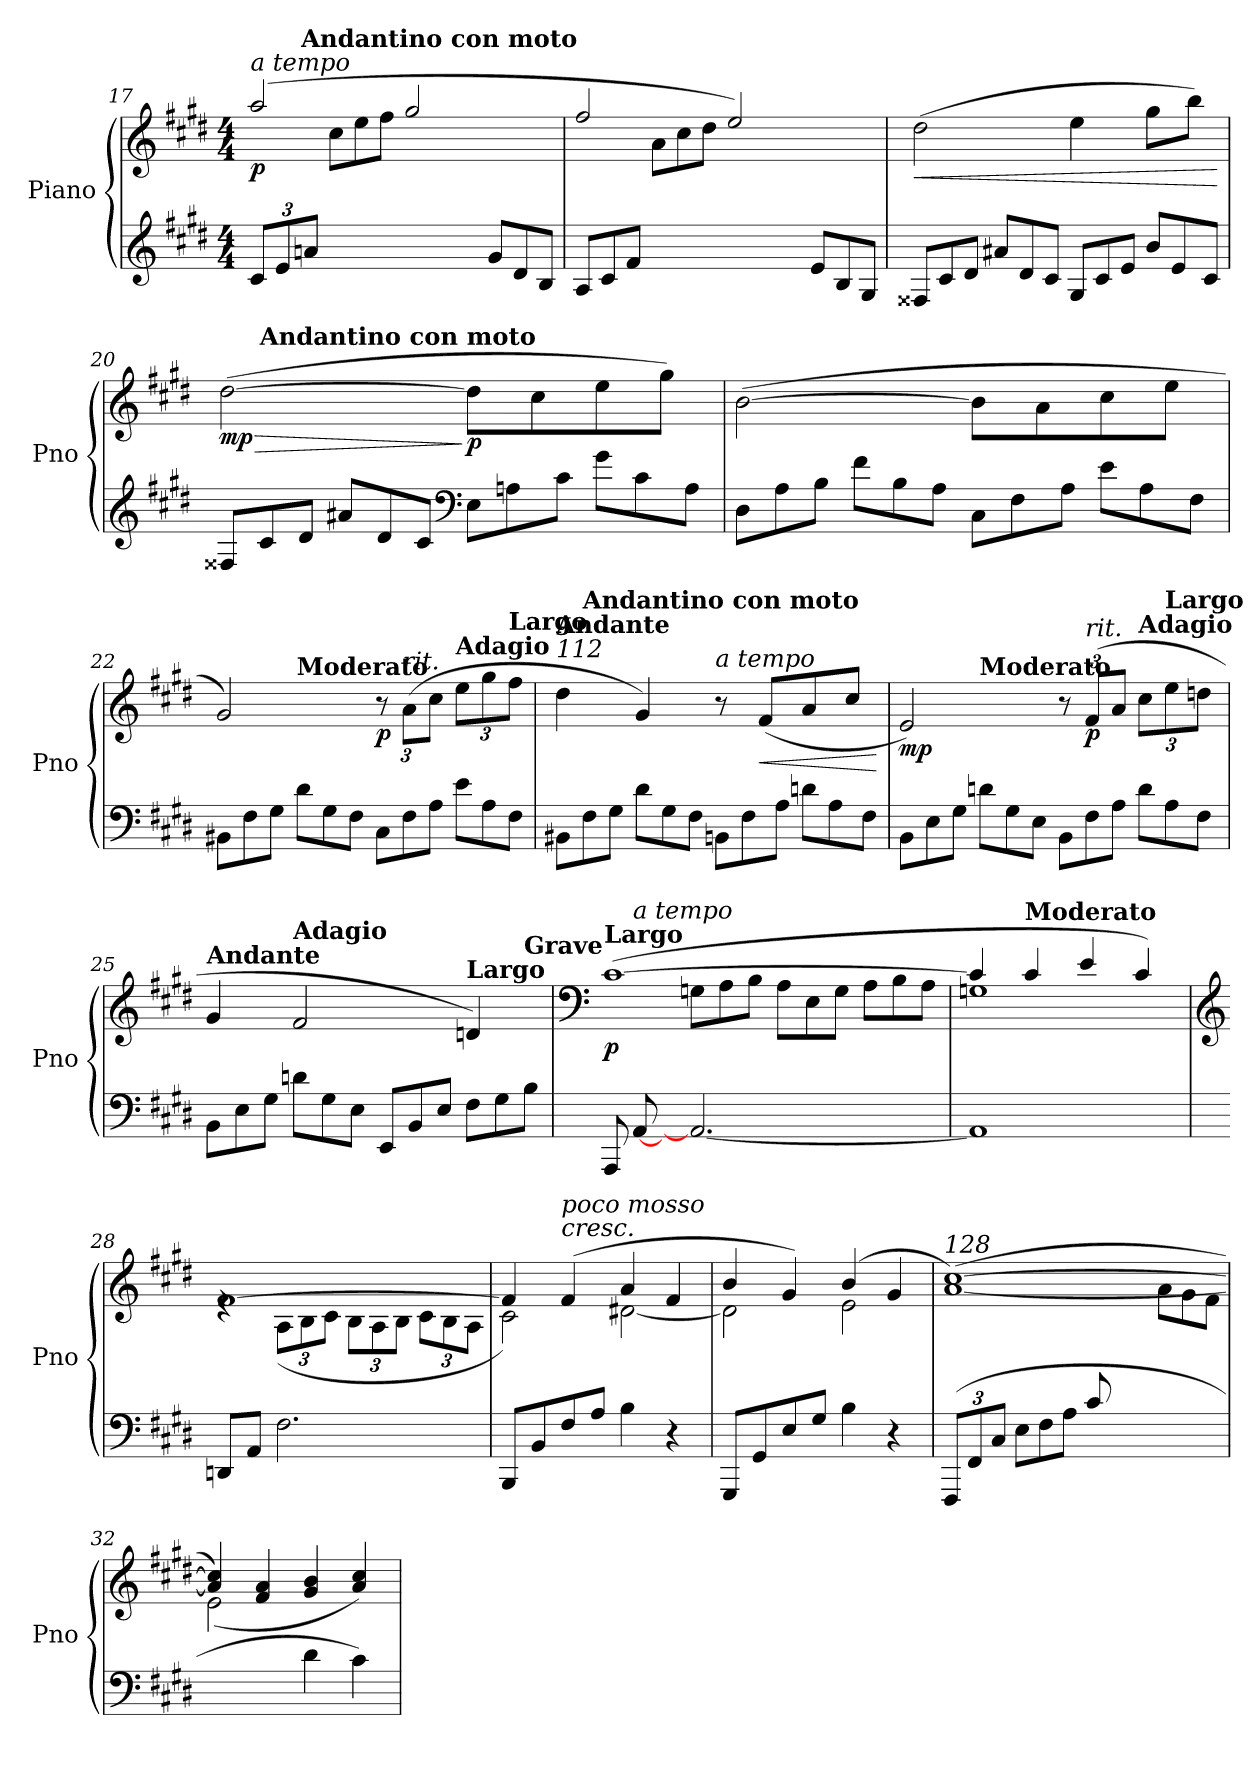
**kern	**kern	**dynam
*part1	*part1	*part1
*staff2	*staff1	*staff1/2
*I"Piano	*	*
*I'Pno	*	*
!!LO:LB:g=z
*clefG2	*clefG2	*
*k[f#c#g#d#]	*k[f#c#g#d#]	*
*M4/4	*M4/4	*
*Xbrackettup	*	*
*MM60	*MM60	*
=17	=17	=17
*	*^	*
!	!LO:TX:a:i:t=a tempo	!	!
!	!	!	!LO:DY:b
*	*	*^	*
12c#/L	(>2aa/	4ryy	6ryy	p
*	*MM90	*	*	*
12e/	.	.	.	.
!	!	!	!LO:TX:a:B:t=Andantino con moto	!
12an/J	.	.	3%2ryy	.
*	*	*Xtuplet	*	*
4ryy	.	12cc#\L	.	.
.	.	12ee\	.	.
.	.	12ff#\J	.	.
4ryy	2gg#/	12gg#\Lyy	.	.
.	.	12dd#\	.	.
.	.	12b\J	.	.
*Xtuplet	*	*	*	*
12g#/L	.	4ryy	.	.
12d#/	.	.	6ryy	.
12B/J	.	.	.	.
*	*	*v	*v	*
=18	=18	=18	=18
12A/L	2ff#/	4ryy	.
12c#/	.	.	.
12f#/J	.	.	.
4ryy	.	12a\L	.
.	.	12cc#\	.
.	.	12dd#\J	.
4ryy	2ee/)	12ee\Lyy	.
.	.	12b\	.
.	.	12g#\J	.
12e/L	.	4ryy	.
12B/	.	.	.
12G#/J	.	.	.
*	*v	*v	*
=19	=19	=19
!	!	!LO:HP:b
12F##X/L	(>2dd#\	<
12c#/	.	.
12d#/J	.	.
12a#X/L	.	.
12d#/	.	.
12c#/J	.	.
12G#/L	4ee\	.
12c#/	.	.
12e/J	.	.
*	*MM100	*
12b/L	8gg#\L	.
12e/	.	.
*	*MM80	*
.	8bb\J)	.
12c#/J	.	.
.	.	[
=20	=20	=20
!	!	!LO:HP:b
!	!	!LO:DY:n=1:b
*	*^	*
12F##X/L	(>[2dd#\	12ryy	> mp
!	!	!LO:TX:a:B:t=Andantino con moto	!
12c#/	.	3%2ryy	.
12d#/J	.	.	.
12a#X/L	.	.	.
12d#/	.	.	.
12c#/J	.	.	.
*clefF4	*	*	*
!	!	!	!LO:DY:n=2:b
12E\L	8dd#\L]	.	] p
12An\	.	.	.
.	8cc#\	.	.
12c#\J	.	.	.
12g#\L	8ee\	6.ryy	.
12c#\	.	.	.
.	8gg#\J)	.	.
12A\J	.	.	.
*	*v	*v	*
!!LO:PB:g=z
=21	=21	=21
12D#\L	(>[2b\	.
12A\	.	.
12B\J	.	.
12f#\L	.	.
12B\	.	.
12A\J	.	.
12C#\L	8b\L]	.
12F#\	.	.
.	8a\	.
12A\J	.	.
12e\L	8cc#\	.
12A\	.	.
.	8ee\J	.
12F#\J	.	.
=22	=22	=22
*	*^	*
12BB#X\L	2g#/)	4ryy	.
12F#\	.	.	.
12G#\J	.	.	.
!	!	!LO:TX:a:B:t=Moderato	!
12d#\L	.	2.ryy	.
12G#\	.	.	.
12F#\J	.	.	.
*	*tuplet	*	*
*	*Xbrackettup	*	*
*	*MM80	*	*
!	!	!	!LO:DY:b
12C#\L	12r	.	p
*	*MM80	*	*
!	!LO:TX:a:i:t=rit.	!	!
12F#\	(>12a\L	.	.
*	*MM80	*	*
12A\J	12cc#\J	.	.
!	!LO:TX:a:B:t=Adagio	!	!
12e\L	12ee\L	.	.
12A\	12gg#\	.	.
!	!LO:TX:a:B:t=Largo	!	!
12F#\J	12ff#\J	.	.
=23	=23	=23	=23
!	!LO:TX:a:i:t=112	!	!
!	!LO:TX:a:B:t=Andante	!	!
12BB#X\L	4dd#\	12ryy	.
!	!	!LO:TX:a:B:t=Andantino con moto	!
12F#\	.	3%2ryy	.
12G#\J	.	.	.
12d#\L	4g#/)	.	.
12G#\	.	.	.
12F#\J	.	.	.
!	!LO:TX:a:i:t=a tempo	!	!
12BBn\L	8r	.	.
12F#\	.	.	.
!	!	!	!LO:HP:b
.	(<8f#/L	.	<
12A\J	.	.	.
12dn\L	8a/	6.ryy	.
12A\	.	.	.
.	8cc#/J	.	.
12F#\J	.	.	.
.	.	.	[
=24	=24	=24	=24
!	!	!	!LO:DY:b
12BB\L	2e/)	4ryy	mp
12E\	.	.	.
12G#\J	.	.	.
!	!	!LO:TX:a:B:t=Moderato	!
12dn\L	.	2.ryy	.
12G#\	.	.	.
12E\J	.	.	.
12BB\L	12r	.	.
*	*MM80	*	*
!	!LO:TX:a:i:t=rit.	!	!
!	!	!	!LO:DY:b
12F#\	(>12f#/L	.	p
*	*MM80	*	*
12A\J	12a/J	.	.
!	!LO:TX:a:B:t=Adagio	!	!
12d\L	12cc#\L	.	.
!	!LO:TX:a:B:t=Largo	!	!
12A\	12ee\	.	.
12F#\J	12ddn\J	.	.
!!LO:LB:g=z	!!
=25	=25	=25	=25
!	!LO:TX:a:B:t=Andante	!	!
12BB\L	4g#/	3%2ryy	.
12E\	.	.	.
12G#\J	.	.	.
!	!LO:TX:a:B:t=Adagio	!	!
12dn\L	2f#/	.	.
12G#\	.	.	.
12E\J	.	.	.
12EE/L	.	.	.
12BB/	.	.	.
12E/J	.	6.ryy	.
!	!LO:TX:a:B:t=Largo	!	!
12F#\L	4dn/)	.	.
12G#\	.	.	.
!	!	!LO:TX:a:B:t=Grave	!
12B\J	.	12ryy	.
*	*v	*v	*
=26	=26	=26
*	*clefF4	*
*	*^	*
*	*	*^	*
!	!LO:TX:a:B:t=Largo	!	!	!
!	!	!	!	!LO:DY:b
*	*	*	*^	*
12AAA/L	(>[1c#	4ryy	6ryy	12ryy	p
!	!	!	!	!LO:TX:a:i:t=a tempo	!
[12AA/	.	.	.	3%2ryy	.
12ryy	.	.	12E\J	.	.
*	*	*Xtuplet	*	*	*
2.AA/_	.	12Gn\L	2.ryy	.	.
.	.	12A\	.	.	.
.	.	12B\J	.	.	.
.	.	12A\L	.	.	.
.	.	12E\	.	.	.
.	.	12G\J	.	.	.
.	.	12A\L	.	6.ryy	.
.	.	12B\	.	.	.
.	.	12A\J	.	.	.
*	*	*v	*v	*v	*
=27	=27	=27	=27
1AA]	4c#/]	1Gn	.
!	!LO:TX:a:B:t=Moderato	!	!
.	4c#/	.	.
.	4e/	.	.
.	4c#/)	.	.
=28	=28	=28	=28
*	*clefG2	*	*
8DDn/L	[1f#	4re	.
8AA/J	.	.	.
*	*	*tuplet	*
2.F#\	.	(<12A\L	.
.	.	12B\	.
.	.	12c#\J	.
.	.	12B\L	.
.	.	12A\	.
.	.	12B\J	.
.	.	12c#\L	.
.	.	12B\	.
.	.	12A\J	.
!!LO:LB:g=z	!!
=29	=29	=29	=29
8BBB/L	4f#/]	2c#\)	.
8BB/	.	.	.
!	!LO:TX:a:i:t=cresc.	!	!
!	!LO:TX:a:i:t=poco mosso	!	!
8F#/	(>4f#/	.	.
8A/J	.	.	.
4B\	4a/	[2d#X\	.
4r	4f#/	.	.
=30	=30	=30	=30
8GGG#/L	4b/	2d#\]	.
8GG#/	.	.	.
8E/	4g#/)	.	.
8G#/J	.	.	.
4B\	(>4b/	2e\	.
4r	4g#/	.	.
*	*v	*v	*
=31	=31	=31
*tuplet	*	*
*	*^	*
*	*	*^	*
!	!LO:TX:a:i:t=128	!	!	!
(<12FFF#/L	(>[1a [1cc#)	2.ryy	12%7ryy	.
12FF#/	.	.	.	.
12C#/J	.	.	.	.
*Xtuplet	*	*	*	*
12E\L	.	.	.	.
12F#\	.	.	.	.
12A\J	.	.	.	.
12c#/L	.	.	.	.
6ryy	.	.	12e\	.
.	.	.	12f#\J	.
*	*	*Xtuplet	*	*
4ryy	.	12a\L	4ryy	.
.	.	12g#\	.	.
.	.	12f#\J	.	.
*	*	*v	*v	*
=32	=32	=32	=32
2ryy	4a/] 4cc#/]	(<2e\)	.
.	4f#/ 4a/	.	.
4d#\	4g#/ 4b/	2ryy	.
4c#\)	4a/ 4cc#/)	.	.
*	*v	*v	*
=	=	=
*-	*-	*-
